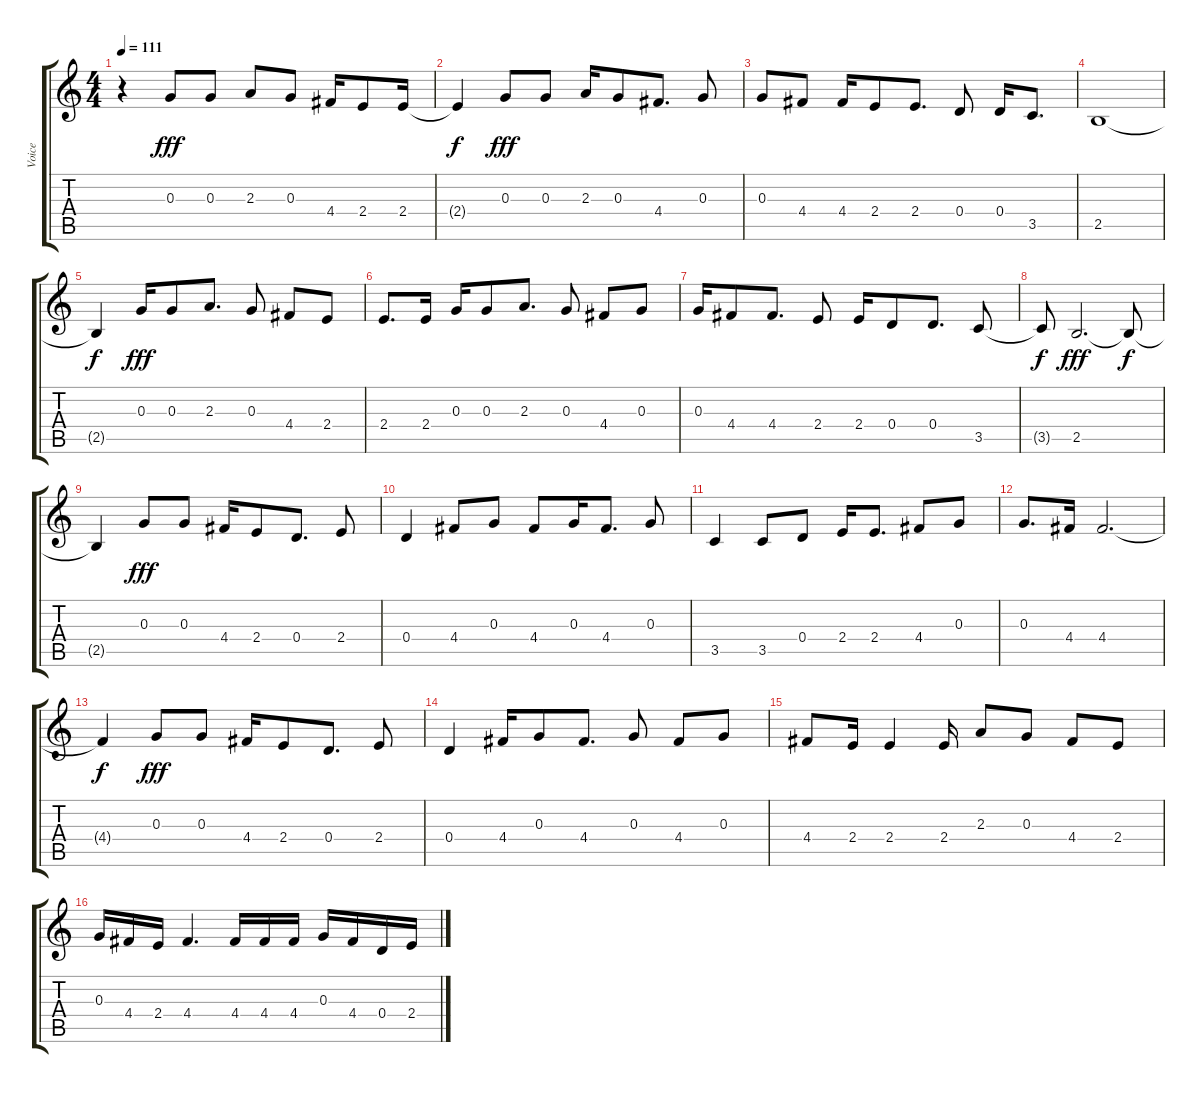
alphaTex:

\track ("Voice" "Voice") {instrument overdrivenguitar}
\staff {score tabs}
\tuning (E4 B3 G3 D3 A2 E2) {hide}
\ts (4 4)
\tempo 111
\clef g2
\ks c
r.4{dy fff} 0.3.8 0.3.8 2.3.8 0.3.8 4.4.16 2.4.8 2.4.16 |
2.4{t}.4{dy f} 0.3.8{dy fff} 0.3.8 2.3.16 0.3.8 4.4.8{d} 0.3.8 |
0.3.8 4.4.8 4.4.16 2.4.8 2.4.8{d} 0.4.8 0.4.16 3.5.8{d} |
2.5.1 |
2.5{t}.4{dy f} 0.3.16{dy fff} 0.3.8 2.3.8{d} 0.3.8 4.4.8 2.4.8 |
2.4.8{d} 2.4.16 0.3.16 0.3.8 2.3.8{d} 0.3.8 4.4.8 0.3.8 |
0.3.16 4.4.8 4.4.8{d} 2.4.8 2.4.16 0.4.8 0.4.8{d} 3.5.8 |
3.5{t}.8{dy f} 2.5.2{d dy fff} 2.5{t}.8{dy f} |
2.5{t}.4 0.3.8{dy fff} 0.3.8 4.4.16 2.4.8 0.4.8{d} 2.4.8 |
0.4.4 4.4.8 0.3.8 4.4.8 0.3.16 4.4.8{d} 0.3.8 |
3.5.4 3.5.8 0.4.8 2.4.16 2.4.8{d} 4.4.8 0.3.8 |
0.3.8{d} 4.4.16 4.4.2{d} |
4.4{t}.4{dy f} 0.3.8{dy fff} 0.3.8 4.4.16 2.4.8 0.4.8{d} 2.4.8 |
0.4.4 4.4.16 0.3.8 4.4.8{d} 0.3.8 4.4.8 0.3.8 |
4.4.8 2.4.16 2.4.4 2.4.16 2.3.8 0.3.8 4.4.8 2.4.8 |
0.3.16 4.4.16 2.4.16 4.4.4{d} 4.4.16 4.4.16 4.4.16 0.3.16 4.4.16 0.4.16 2.4.16
